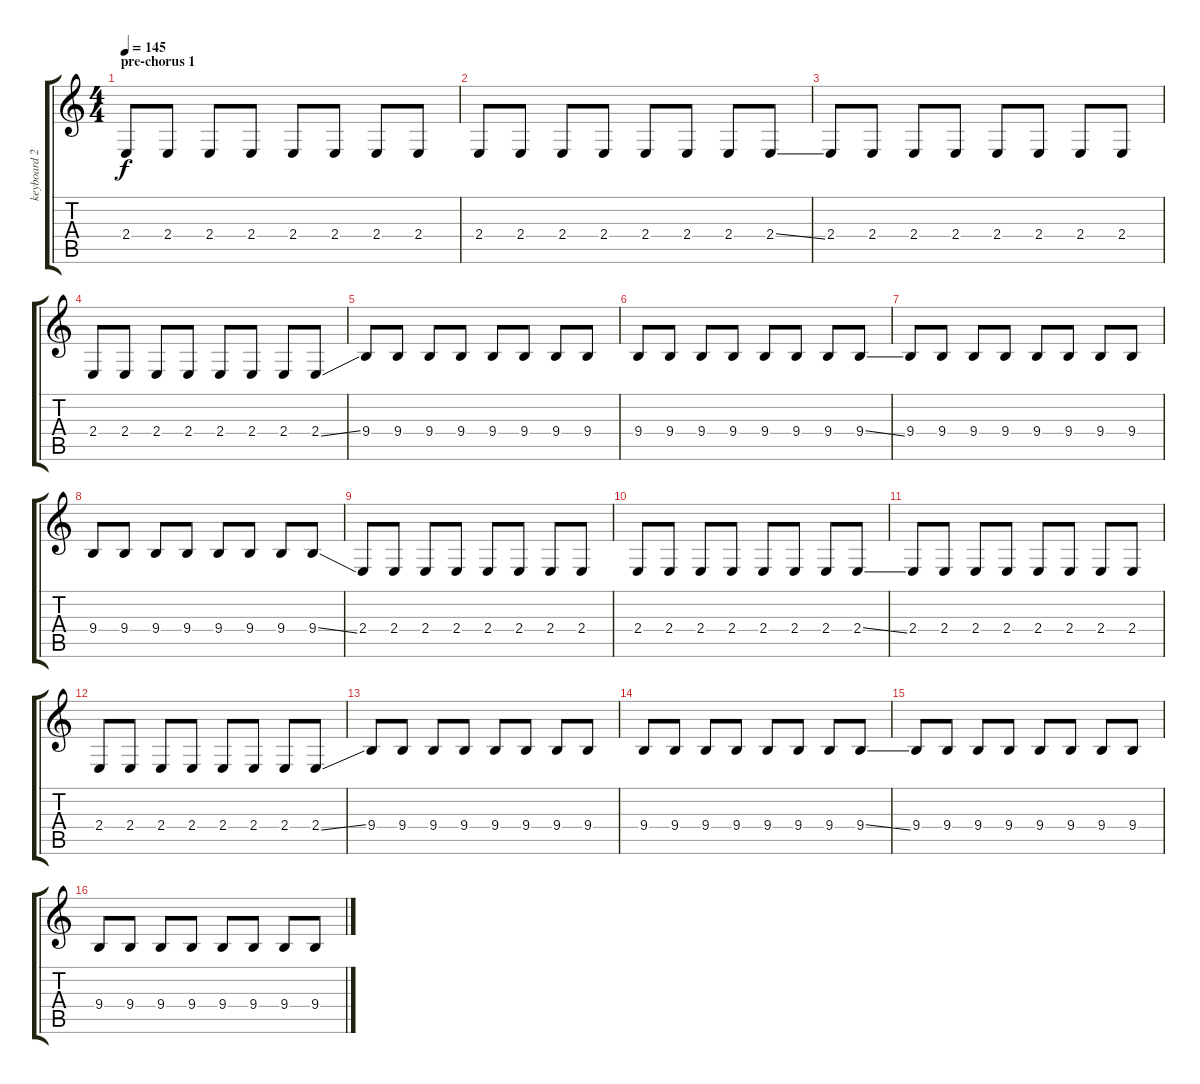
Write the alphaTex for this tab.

\track ("keyboard 2" "keyboard 2") {instrument fx8scifi}
\staff {score tabs}
\tuning (E4 B3 G3 D3 A2 E2) {hide}
\ts (4 4)
\section ("" "pre-chorus 1")
\tempo 145
\clef g2
\ks c
2.4.8{dy f} 2.4.8 2.4.8 2.4.8 2.4.8 2.4.8 2.4.8 2.4.8 |
2.4.8 2.4.8 2.4.8 2.4.8 2.4.8 2.4.8 2.4.8 2.4{ss}.8 |
2.4.8 2.4.8 2.4.8 2.4.8 2.4.8 2.4.8 2.4.8 2.4.8 |
2.4.8 2.4.8 2.4.8 2.4.8 2.4.8 2.4.8 2.4.8 2.4{ss}.8 |
9.4.8 9.4.8 9.4.8 9.4.8 9.4.8 9.4.8 9.4.8 9.4.8 |
9.4.8 9.4.8 9.4.8 9.4.8 9.4.8 9.4.8 9.4.8 9.4{ss}.8 |
9.4.8 9.4.8 9.4.8 9.4.8 9.4.8 9.4.8 9.4.8 9.4.8 |
9.4.8 9.4.8 9.4.8 9.4.8 9.4.8 9.4.8 9.4.8 9.4{ss}.8 |
2.4.8 2.4.8 2.4.8 2.4.8 2.4.8 2.4.8 2.4.8 2.4.8 |
2.4.8 2.4.8 2.4.8 2.4.8 2.4.8 2.4.8 2.4.8 2.4{ss}.8 |
2.4.8 2.4.8 2.4.8 2.4.8 2.4.8 2.4.8 2.4.8 2.4.8 |
2.4.8 2.4.8 2.4.8 2.4.8 2.4.8 2.4.8 2.4.8 2.4{ss}.8 |
9.4.8 9.4.8 9.4.8 9.4.8 9.4.8 9.4.8 9.4.8 9.4.8 |
9.4.8 9.4.8 9.4.8 9.4.8 9.4.8 9.4.8 9.4.8 9.4{ss}.8 |
9.4.8 9.4.8 9.4.8 9.4.8 9.4.8 9.4.8 9.4.8 9.4.8 |
9.4.8 9.4.8 9.4.8 9.4.8 9.4.8 9.4.8 9.4.8 9.4{ss}.8
